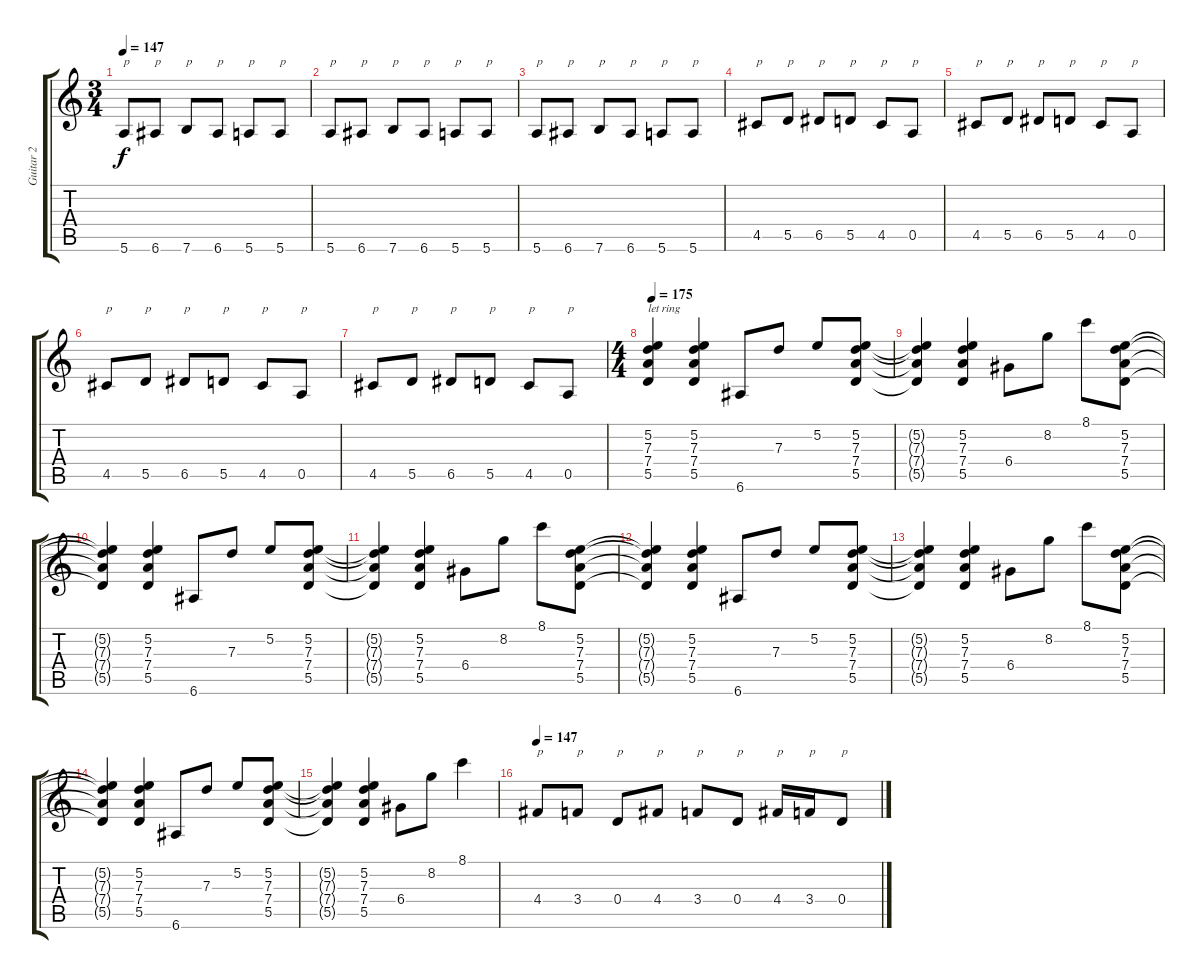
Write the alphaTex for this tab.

\track ("Guitar 2" "Guitar 2") {instrument distortionguitar}
\staff {score tabs}
\tuning (E4 B3 G3 D3 A2 E2) {hide}
\ts (3 4)
\tempo 147
\clef g2
\ks c
5.6.8{txt "p" dy f} 6.6.8{txt "p"} 7.6.8{txt "p"} 6.6.8{txt "p"} 5.6.8{txt "p"} 5.6.8{txt "p"} |
5.6.8{txt "p"} 6.6.8{txt "p"} 7.6.8{txt "p"} 6.6.8{txt "p"} 5.6.8{txt "p"} 5.6.8{txt "p"} |
5.6.8{txt "p"} 6.6.8{txt "p"} 7.6.8{txt "p"} 6.6.8{txt "p"} 5.6.8{txt "p"} 5.6.8{txt "p"} |
4.5.8{txt "p"} 5.5.8{txt "p"} 6.5.8{txt "p"} 5.5.8{txt "p"} 4.5.8{txt "p"} 0.5.8{txt "p"} |
4.5.8{txt "p"} 5.5.8{txt "p"} 6.5.8{txt "p"} 5.5.8{txt "p"} 4.5.8{txt "p"} 0.5.8{txt "p"} |
4.5.8{txt "p"} 5.5.8{txt "p"} 6.5.8{txt "p"} 5.5.8{txt "p"} 4.5.8{txt "p"} 0.5.8{txt "p"} |
4.5.8{txt "p"} 5.5.8{txt "p"} 6.5.8{txt "p"} 5.5.8{txt "p"} 4.5.8{txt "p"} 0.5.8{txt "p"} |
\ts (4 4)
\tempo 175
(5.2 7.3 7.4 5.5).4{txt "let ring"} (5.2 7.3 7.4 5.5).4 6.6.8 7.3.8 5.2.8 (5.2 7.3 7.4 5.5).8 |
(5.2{t} 7.3{t} 7.4{t} 5.5{t}).4 (5.2 7.3 7.4 5.5).4 6.4.8 8.2.8 8.1.8 (5.2 7.3 7.4 5.5).8 |
(5.2{t} 7.3{t} 7.4{t} 5.5{t}).4 (5.2 7.3 7.4 5.5).4 6.6.8 7.3.8 5.2.8 (5.2 7.3 7.4 5.5).8 |
(5.2{t} 7.3{t} 7.4{t} 5.5{t}).4 (5.2 7.3 7.4 5.5).4 6.4.8 8.2.8 8.1.8 (5.2 7.3 7.4 5.5).8 |
(5.2{t} 7.3{t} 7.4{t} 5.5{t}).4 (5.2 7.3 7.4 5.5).4 6.6.8 7.3.8 5.2.8 (5.2 7.3 7.4 5.5).8 |
(5.2{t} 7.3{t} 7.4{t} 5.5{t}).4 (5.2 7.3 7.4 5.5).4 6.4.8 8.2.8 8.1.8 (5.2 7.3 7.4 5.5).8 |
(5.2{t} 7.3{t} 7.4{t} 5.5{t}).4 (5.2 7.3 7.4 5.5).4 6.6.8 7.3.8 5.2.8 (5.2 7.3 7.4 5.5).8 |
(5.2{t} 7.3{t} 7.4{t} 5.5{t}).4 (5.2 7.3 7.4 5.5).4 6.4.8 8.2.8 8.1.4 |
\tempo 147
4.4.8{txt "p"} 3.4.8{txt "p"} 0.4.8{txt "p"} 4.4.8{txt "p"} 3.4.8{txt "p"} 0.4.8{txt "p"} 4.4.16{txt "p"} 3.4.16{txt "p"} 0.4.8{txt "p"}
